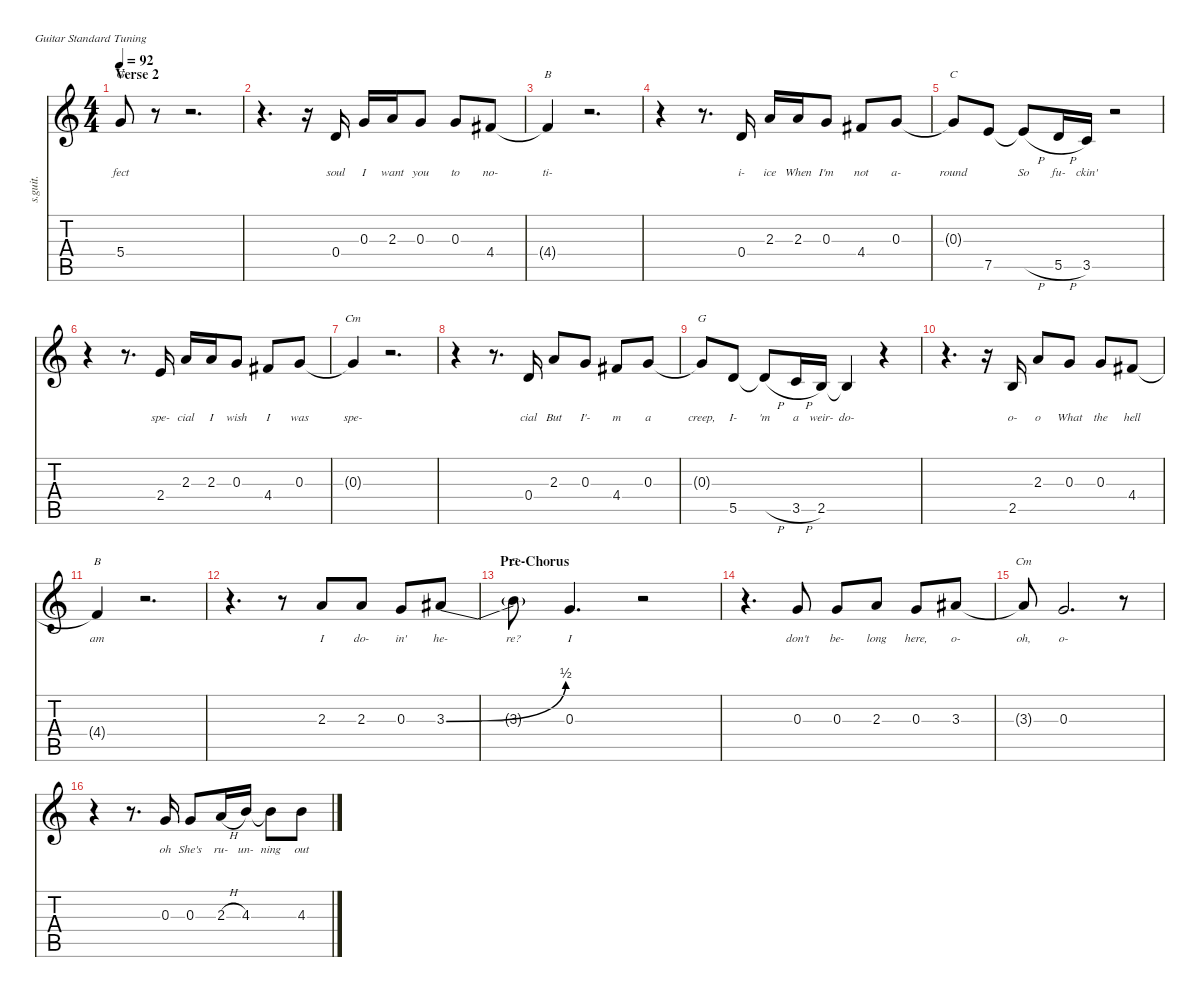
\defaultSystemsLayout 4
\hideDynamics
\bracketExtendMode nobrackets
\track ("Thom Yorke | Vocals" "s.guit.") {instrument cello}
\staff {score tabs}
\tuning (E4 B3 G3 D3 A2 E2)
\displaytranspose 12
\chord ("G" 3 1 2 2 0 x) {showdiagram false}
\chord ("B" 3 1 2 2 0 x) {showdiagram false}
\chord ("C" 3 1 2 2 0 x) {showdiagram false}
\chord ("Cm" 3 1 2 2 0 x) {showdiagram false}
\ts (4 4)
\section ("" "Verse 2")
\tempo 92
\clef g2
\ks c
5.4{t}.8{ch "G" lyrics (0 "fect") lyrics (1 "") lyrics (2 "") lyrics (3 "") lyrics (4 "") dy f} r.8 r.2{d} |
r.4{d} r.16 0.4.16{lyrics (0 "soul") lyrics (1 "") lyrics (2 "") lyrics (3 "") lyrics (4 "")} 0.3.16{lyrics (0 "I") lyrics (1 "") lyrics (2 "") lyrics (3 "") lyrics (4 "")} 2.3.16{lyrics (0 "want") lyrics (1 "") lyrics (2 "") lyrics (3 "") lyrics (4 "")} 0.3.8{lyrics (0 "you") lyrics (1 "") lyrics (2 "") lyrics (3 "") lyrics (4 "")} 0.3.8{lyrics (0 "to") lyrics (1 "") lyrics (2 "") lyrics (3 "") lyrics (4 "")} 4.4{acc #}.8{lyrics (0 "no-") lyrics (1 "") lyrics (2 "") lyrics (3 "") lyrics (4 "")} |
4.4{t acc #}.4{ch "B" lyrics (0 "ti-") lyrics (1 "") lyrics (2 "") lyrics (3 "") lyrics (4 "")} r.2{d} |
r.4 r.8{d} 0.4.16{lyrics (0 "i-") lyrics (1 "") lyrics (2 "") lyrics (3 "") lyrics (4 "")} 2.3.16{lyrics (0 "ice") lyrics (1 "") lyrics (2 "") lyrics (3 "") lyrics (4 "")} 2.3.16{lyrics (0 "When") lyrics (1 "") lyrics (2 "") lyrics (3 "") lyrics (4 "")} 0.3.8{lyrics (0 "I'm") lyrics (1 "") lyrics (2 "") lyrics (3 "") lyrics (4 "")} 4.4{acc #}.8{lyrics (0 "not") lyrics (1 "") lyrics (2 "") lyrics (3 "") lyrics (4 "")} 0.3.8{lyrics (0 "a-") lyrics (1 "") lyrics (2 "") lyrics (3 "") lyrics (4 "")} |
0.3{t}.8{ch "C" lyrics (0 "round") lyrics (1 "") lyrics (2 "") lyrics (3 "") lyrics (4 "")} 7.5.8 7.5{h t}.8{lyrics (0 "So") lyrics (1 "") lyrics (2 "") lyrics (3 "") lyrics (4 "")} 5.5{h}.16{lyrics (0 "fu-") lyrics (1 "") lyrics (2 "") lyrics (3 "") lyrics (4 "")} 3.5.16{lyrics (0 "ckin'") lyrics (1 "") lyrics (2 "") lyrics (3 "") lyrics (4 "")} r.2 |
r.4 r.8{d} 2.4.16{lyrics (0 "spe-") lyrics (1 "") lyrics (2 "") lyrics (3 "") lyrics (4 "")} 2.3.16{lyrics (0 "cial") lyrics (1 "") lyrics (2 "") lyrics (3 "") lyrics (4 "")} 2.3.16{lyrics (0 "I") lyrics (1 "") lyrics (2 "") lyrics (3 "") lyrics (4 "")} 0.3.8{lyrics (0 "wish") lyrics (1 "") lyrics (2 "") lyrics (3 "") lyrics (4 "")} 4.4{acc #}.8{lyrics (0 "I") lyrics (1 "") lyrics (2 "") lyrics (3 "") lyrics (4 "")} 0.3.8{lyrics (0 "was") lyrics (1 "") lyrics (2 "") lyrics (3 "") lyrics (4 "")} |
0.3{t}.4{ch "Cm" lyrics (0 "spe-") lyrics (1 "") lyrics (2 "") lyrics (3 "") lyrics (4 "")} r.2{d} |
r.4 r.8{d} 0.4.16{lyrics (0 "cial") lyrics (1 "") lyrics (2 "") lyrics (3 "") lyrics (4 "")} 2.3.8{lyrics (0 "But") lyrics (1 "") lyrics (2 "") lyrics (3 "") lyrics (4 "")} 0.3.8{lyrics (0 "I'-") lyrics (1 "") lyrics (2 "") lyrics (3 "") lyrics (4 "")} 4.4{acc #}.8{lyrics (0 "m") lyrics (1 "") lyrics (2 "") lyrics (3 "") lyrics (4 "")} 0.3.8{lyrics (0 "a") lyrics (1 "") lyrics (2 "") lyrics (3 "") lyrics (4 "")} |
0.3{t}.8{ch "G" lyrics (0 "creep,") lyrics (1 "") lyrics (2 "") lyrics (3 "") lyrics (4 "")} 5.5.8{lyrics (0 "I-") lyrics (1 "") lyrics (2 "") lyrics (3 "") lyrics (4 "")} 5.5{h t}.8{lyrics (0 "'m") lyrics (1 "") lyrics (2 "") lyrics (3 "") lyrics (4 "")} 3.5{h}.16{lyrics (0 "a") lyrics (1 "") lyrics (2 "") lyrics (3 "") lyrics (4 "")} 2.5.16{lyrics (0 "weir-") lyrics (1 "") lyrics (2 "") lyrics (3 "") lyrics (4 "")} 2.5{t}.4{lyrics (0 "do-") lyrics (1 "") lyrics (2 "") lyrics (3 "") lyrics (4 "")} r.4 |
r.4{d} r.16 2.5.16{lyrics (0 "o-") lyrics (1 "") lyrics (2 "") lyrics (3 "") lyrics (4 "")} 2.3.8{lyrics (0 "o") lyrics (1 "") lyrics (2 "") lyrics (3 "") lyrics (4 "")} 0.3.8{lyrics (0 "What") lyrics (1 "") lyrics (2 "") lyrics (3 "") lyrics (4 "")} 0.3.8{lyrics (0 "the") lyrics (1 "") lyrics (2 "") lyrics (3 "") lyrics (4 "")} 4.4{acc #}.8{lyrics (0 "hell") lyrics (1 "") lyrics (2 "") lyrics (3 "") lyrics (4 "")} |
4.4{t acc #}.4{ch "B" lyrics (0 "am") lyrics (1 "") lyrics (2 "") lyrics (3 "") lyrics (4 "")} r.2{d} |
r.4{d} r.8 2.3.8{lyrics (0 "I") lyrics (1 "") lyrics (2 "") lyrics (3 "") lyrics (4 "")} 2.3.8{lyrics (0 "do-") lyrics (1 "") lyrics (2 "") lyrics (3 "") lyrics (4 "")} 0.3.8{lyrics (0 "in'") lyrics (1 "") lyrics (2 "") lyrics (3 "") lyrics (4 "")} 3.3{be (bend 0 0 30 2) acc #}.8{lyrics (0 "he-") lyrics (1 "") lyrics (2 "") lyrics (3 "") lyrics (4 "")} |
\section ("" "Pre-Chorus")
3.3{t}.8{ch "C" lyrics (0 "re?") lyrics (1 "") lyrics (2 "") lyrics (3 "") lyrics (4 "")} 0.3.4{d lyrics (0 "I") lyrics (1 "") lyrics (2 "") lyrics (3 "") lyrics (4 "")} r.2 |
r.4{d} 0.3.8{lyrics (0 "don't") lyrics (1 "") lyrics (2 "") lyrics (3 "") lyrics (4 "")} 0.3.8{lyrics (0 "be-") lyrics (1 "") lyrics (2 "") lyrics (3 "") lyrics (4 "")} 2.3.8{lyrics (0 "long") lyrics (1 "") lyrics (2 "") lyrics (3 "") lyrics (4 "")} 0.3.8{lyrics (0 "here,") lyrics (1 "") lyrics (2 "") lyrics (3 "") lyrics (4 "")} 3.3{acc #}.8{lyrics (0 "o-") lyrics (1 "") lyrics (2 "") lyrics (3 "") lyrics (4 "")} |
3.3{t acc #}.8{ch "Cm" lyrics (0 "oh,") lyrics (1 "") lyrics (2 "") lyrics (3 "") lyrics (4 "")} 0.3.2{d lyrics (0 "o-") lyrics (1 "") lyrics (2 "") lyrics (3 "") lyrics (4 "")} r.8 |
r.4 r.8{d} 0.3.16{lyrics (0 "oh") lyrics (1 "") lyrics (2 "") lyrics (3 "") lyrics (4 "")} 0.3.8{lyrics (0 "She's") lyrics (1 "") lyrics (2 "") lyrics (3 "") lyrics (4 "")} 2.3{h}.16{lyrics (0 "ru-") lyrics (1 "") lyrics (2 "") lyrics (3 "") lyrics (4 "")} 4.3.16{lyrics (0 "un-") lyrics (1 "") lyrics (2 "") lyrics (3 "") lyrics (4 "")} 4.3{t}.8{lyrics (0 "ning") lyrics (1 "") lyrics (2 "") lyrics (3 "") lyrics (4 "")} 4.3.8{lyrics (0 "out") lyrics (1 "") lyrics (2 "") lyrics (3 "") lyrics (4 "")}
